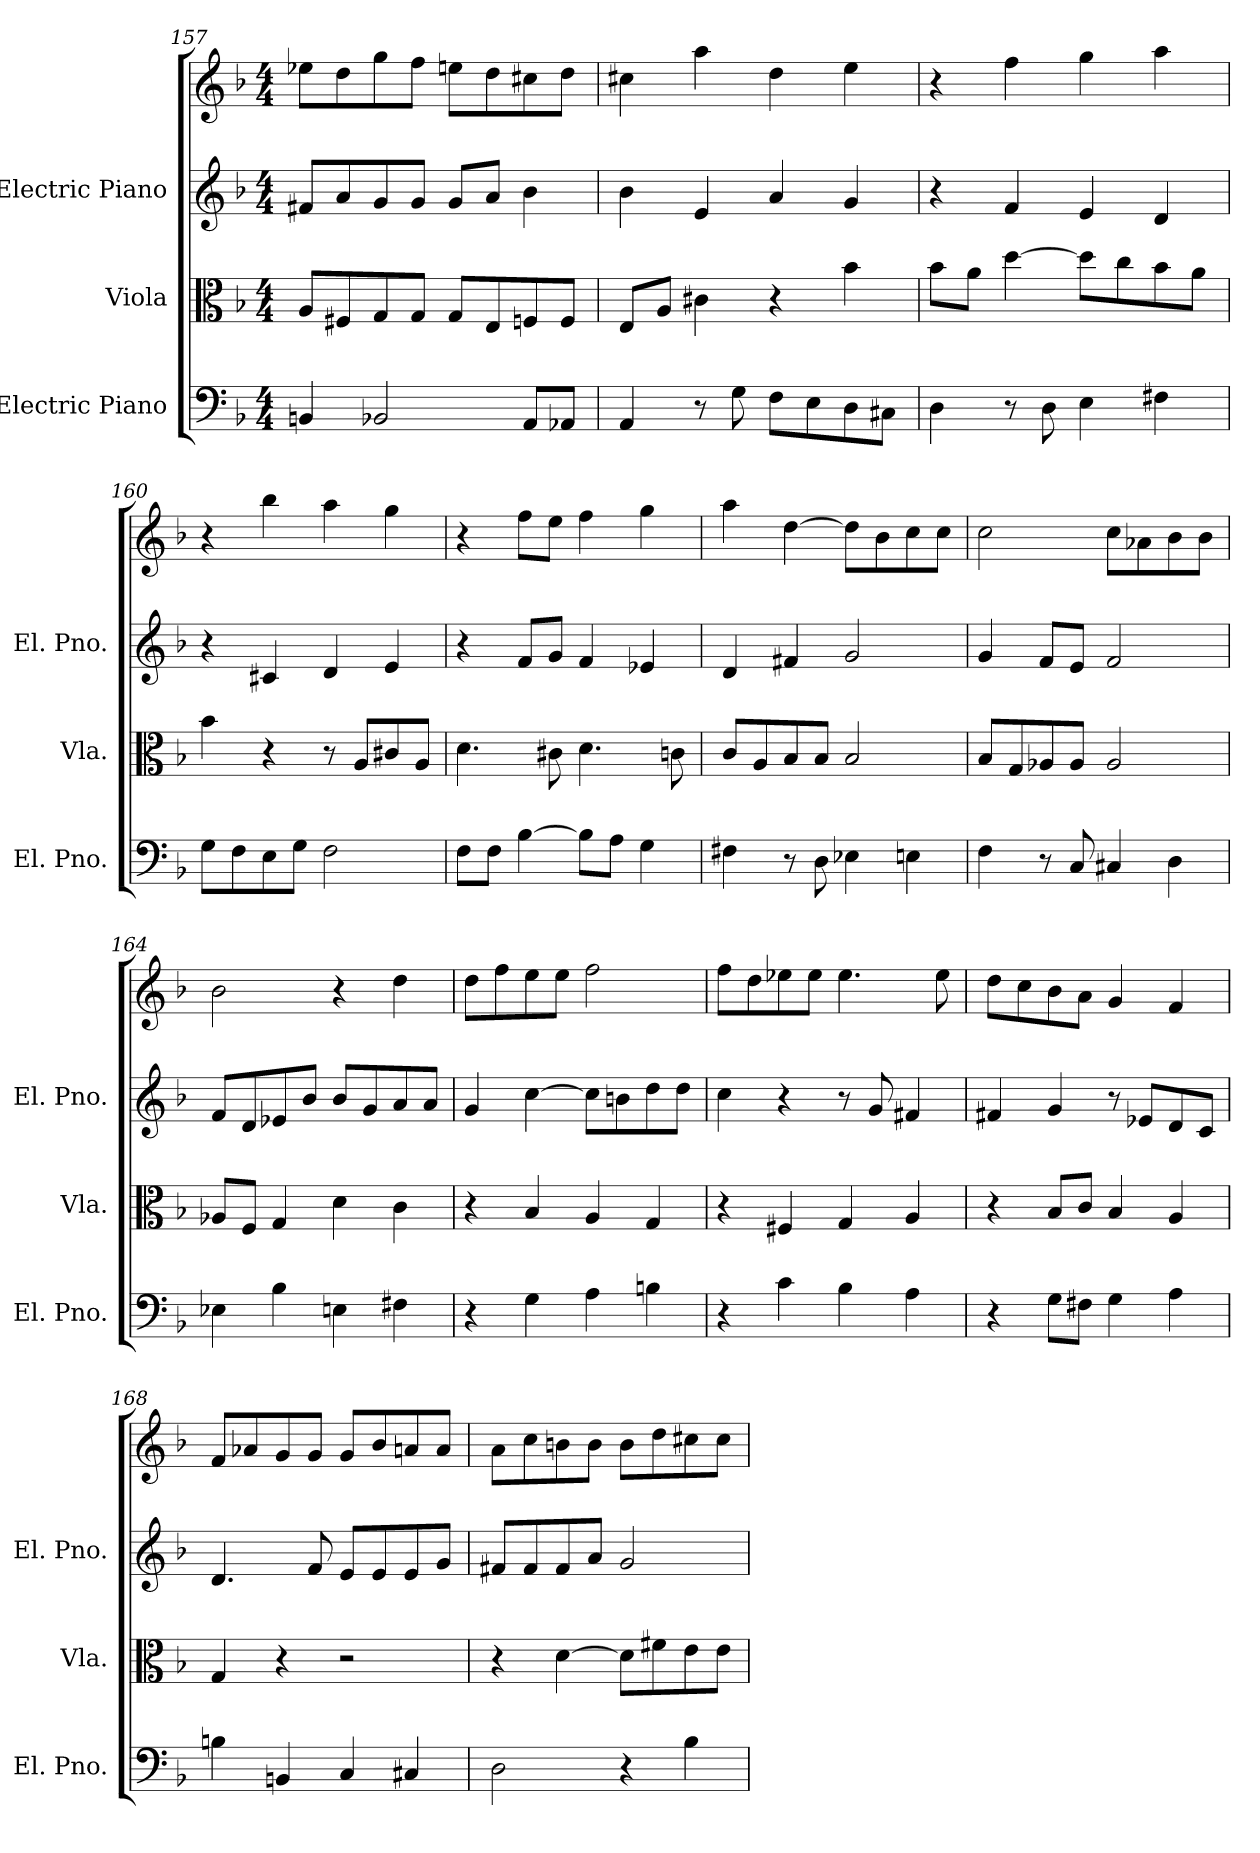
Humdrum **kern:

**kern	**kern	**kern	**kern
*part3	*part2	*part1	*part1
*staff4	*staff3	*staff2	*staff1
*I"Electric Piano	*I"Viola	*I"Electric Piano	*
*I'El. Pno.	*I'Vla.	*I'El. Pno.	*
!!LO:LB:g=z
*clefF4	*clefC3	*clefG2	*clefG2
*k[b-]	*k[b-]	*k[b-]	*k[b-]
*M4/4	*M4/4	*M4/4	*M4/4
=157	=157	=157	=157
4BBn/	8A/L	8f#X/L	8ee-X\L
.	8F#X/	8a/	8dd\
2BB-X/	8G/	8g/	8gg\
.	8G/J	8g/J	8ff\J
.	8G/L	8g/L	8een\L
.	8E/	8a/J	8dd\
*	*	*	*MM100
8AA/L	8Fn/	4b-\	8cc#X\
8AA-X/J	8F/J	.	8dd\J
=158	=158	=158	=158
*	*	*	*MM90
4AA/	8E/L	4b-\	4cc#X\
.	8A/J	.	.
*	*	*	*MM112
8r	4c#X\	4e/	4aa\
8G\	.	.	.
8F\L	4r	4a/	4dd\
8E\	.	.	.
8D\	4b-\	4g/	4ee\
8C#X\J	.	.	.
=159	=159	=159	=159
4D\	8b-\L	4r	4r
.	8a\J	.	.
8r	[4dd\	4f/	4ff\
8D\	.	.	.
4E\	8dd\L]	4e/	4gg\
.	8cc\	.	.
4F#X\	8b-\	4d/	4aa\
.	8a\J	.	.
=160	=160	=160	=160
8G\L	4b-\	4r	4r
8F\	.	.	.
8E\	4r	4c#X/	4bb-\
8G\J	.	.	.
2F\	8r	4d/	4aa\
.	8A/L	.	.
.	8c#X/	4e/	4gg\
.	8A/J	.	.
!!LO:LB:g=z
=161	=161	=161	=161
8F\L	4.d\	4r	4r
8F\J	.	.	.
[4B-\	.	8f/L	8ff\L
.	8c#X\	8g/J	8ee\J
8B-\L]	4.d\	4f/	4ff\
8A\J	.	.	.
4G\	.	4e-X/	4gg\
.	8cn\	.	.
=162	=162	=162	=162
4F#X\	8c/L	4d/	4aa\
.	8A/	.	.
8r	8B-/	4f#X/	[4dd\
8D\	8B-/J	.	.
4E-X\	2B-/	2g/	8dd\L]
.	.	.	8b-\
4En\	.	.	8cc\
.	.	.	8cc\J
=163	=163	=163	=163
4F\	8B-/L	4g/	2cc\
.	8G/	.	.
8r	8A-X/	8f/L	.
8C/	8A-/J	8e/J	.
4C#X/	2A-/	2f/	8cc\L
.	.	.	8a-X\
4D\	.	.	8b-\
.	.	.	8b-\J
=164	=164	=164	=164
4E-X\	8A-X/L	8f/L	2b-\
.	8F/J	8d/	.
4B-\	4G/	8e-X/	.
.	.	8b-/J	.
4En\	4d\	8b-/L	4r
.	.	8g/	.
4F#X\	4c\	8a/	4dd\
.	.	8a/J	.
!!LO:PB:g=z
=165	=165	=165	=165
4r	4r	4g/	8dd\L
.	.	.	8ff\
4G\	4B-/	[4cc\	8ee\
.	.	.	8ee\J
4A\	4A/	8cc\L]	2ff\
.	.	8bn\	.
4Bn\	4G/	8dd\	.
.	.	8dd\J	.
=166	=166	=166	=166
4r	4r	4cc\	8ff\L
.	.	.	8dd\
4c\	4F#X/	4r	8ee-X\
.	.	.	8ee-\J
4B-\	4G/	8r	4.ee-\
.	.	8g/	.
4A\	4A/	4f#X/	.
.	.	.	8ee-\
=167	=167	=167	=167
4r	4r	4f#X/	8dd\L
.	.	.	8cc\
8G\L	8B-/L	4g/	8b-\
8F#X\J	8c/J	.	8a\J
4G\	4B-/	8r	4g/
.	.	8e-X/L	.
4A\	4A/	8d/	4f/
.	.	8c/J	.
=168	=168	=168	=168
4Bn\	4G/	4.d/	8f/L
.	.	.	8a-X/
4BBn/	4r	.	8g/
.	.	8f/	8g/J
4C/	2r	8e/L	8g/L
.	.	8e/	8b-/
4C#X/	.	8e/	8an/
.	.	8g/J	8a/J
!!LO:LB:g=z
=169	=169	=169	=169
2D\	4r	8f#X/L	8a\L
.	.	8f#/	8cc\
.	[4d\	8f#/	8bn\
.	.	8a/J	8b\J
4r	8d\L]	2g/	8b\L
.	8f#X\	.	8dd\
4B-\	8e\	.	8cc#X\
.	8e\J	.	8cc#\J
=	=	=	=
*-	*-	*-	*-
